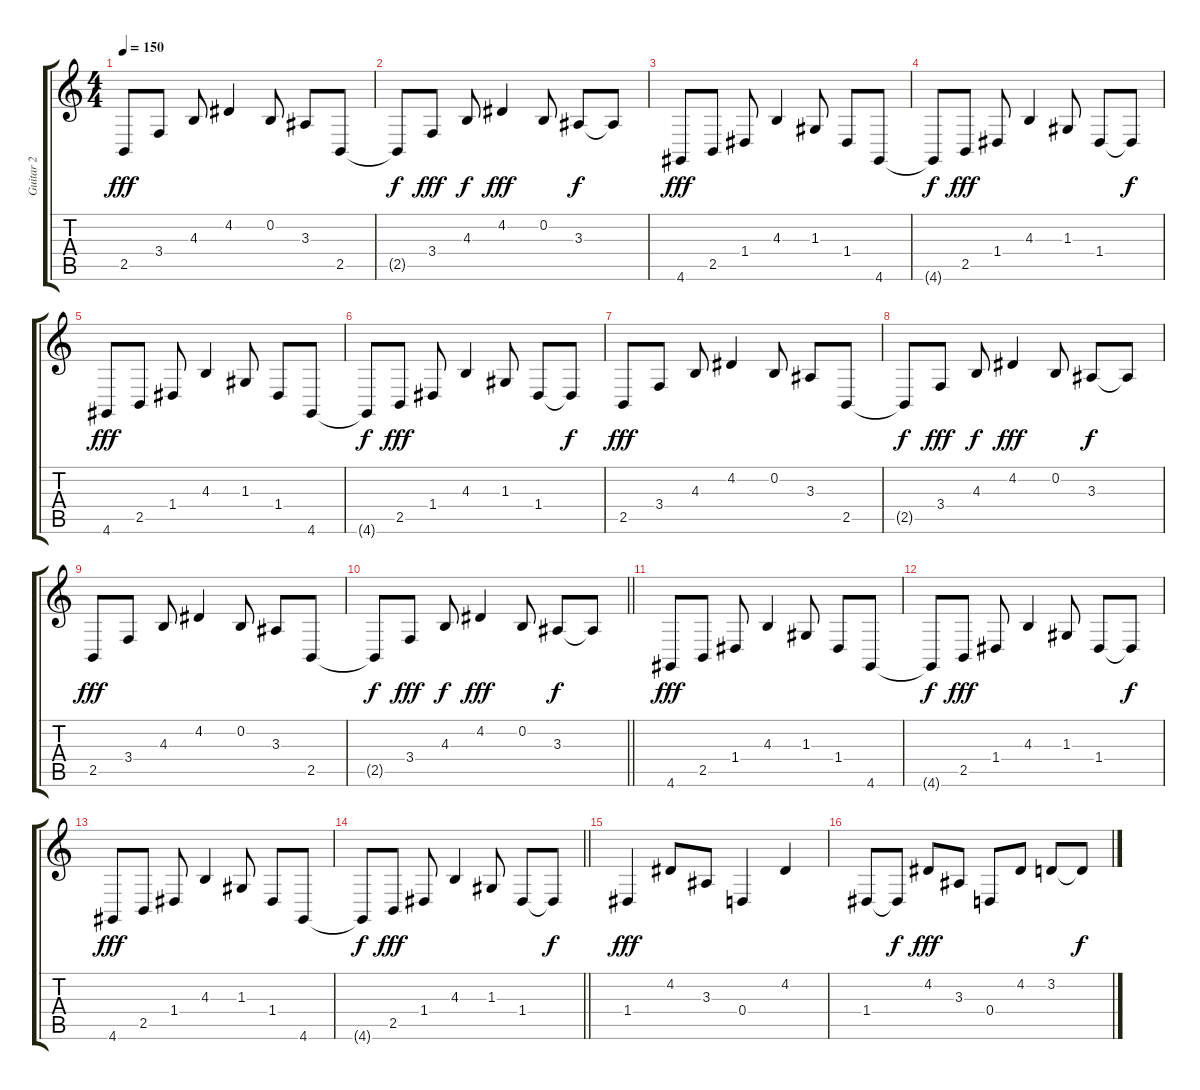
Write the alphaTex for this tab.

\track ("Guitar 2" "Guitar 2") {instrument lead2sawtooth}
\staff {score tabs}
\tuning (E4 B3 G3 D3 A2 E2) {hide}
\ts (4 4)
\tempo 150
\clef g2
\ks c
2.5.8{dy fff} 3.4.8 4.3.8 4.2.4 0.2.8 3.3.8 2.5.8 |
2.5{t}.8{dy f} 3.4.8{dy fff} 4.3.8{dy f} 4.2.4{dy fff} 0.2.8 3.3.8{dy f} 3.3{t}.8 |
4.6.8{dy fff} 2.5.8 1.4.8 4.3.4 1.3.8 1.4.8 4.6.8 |
4.6{t}.8{dy f} 2.5.8{dy fff} 1.4.8 4.3.4 1.3.8 1.4.8 1.4{t}.8{dy f} |
4.6.8{dy fff} 2.5.8 1.4.8 4.3.4 1.3.8 1.4.8 4.6.8 |
4.6{t}.8{dy f} 2.5.8{dy fff} 1.4.8 4.3.4 1.3.8 1.4.8 1.4{t}.8{dy f} |
2.5.8{dy fff} 3.4.8 4.3.8 4.2.4 0.2.8 3.3.8 2.5.8 |
2.5{t}.8{dy f} 3.4.8{dy fff} 4.3.8{dy f} 4.2.4{dy fff} 0.2.8 3.3.8{dy f} 3.3{t}.8 |
2.5.8{dy fff} 3.4.8 4.3.8 4.2.4 0.2.8 3.3.8 2.5.8 |
\barLineRight lightlight
2.5{t}.8{dy f} 3.4.8{dy fff} 4.3.8{dy f} 4.2.4{dy fff} 0.2.8 3.3.8{dy f} 3.3{t}.8 |
4.6.8{dy fff} 2.5.8 1.4.8 4.3.4 1.3.8 1.4.8 4.6.8 |
4.6{t}.8{dy f} 2.5.8{dy fff} 1.4.8 4.3.4 1.3.8 1.4.8 1.4{t}.8{dy f} |
4.6.8{dy fff} 2.5.8 1.4.8 4.3.4 1.3.8 1.4.8 4.6.8 |
\barLineRight lightlight
4.6{t}.8{dy f} 2.5.8{dy fff} 1.4.8 4.3.4 1.3.8 1.4.8 1.4{t}.8{dy f} |
1.4.4{dy fff} 4.2.8 3.3.8 0.4.4 4.2.4 |
1.4.8 1.4{t}.8{dy f} 4.2.8{dy fff} 3.3.8 0.4.8 4.2.8 3.2.8 3.2{t}.8{dy f}
